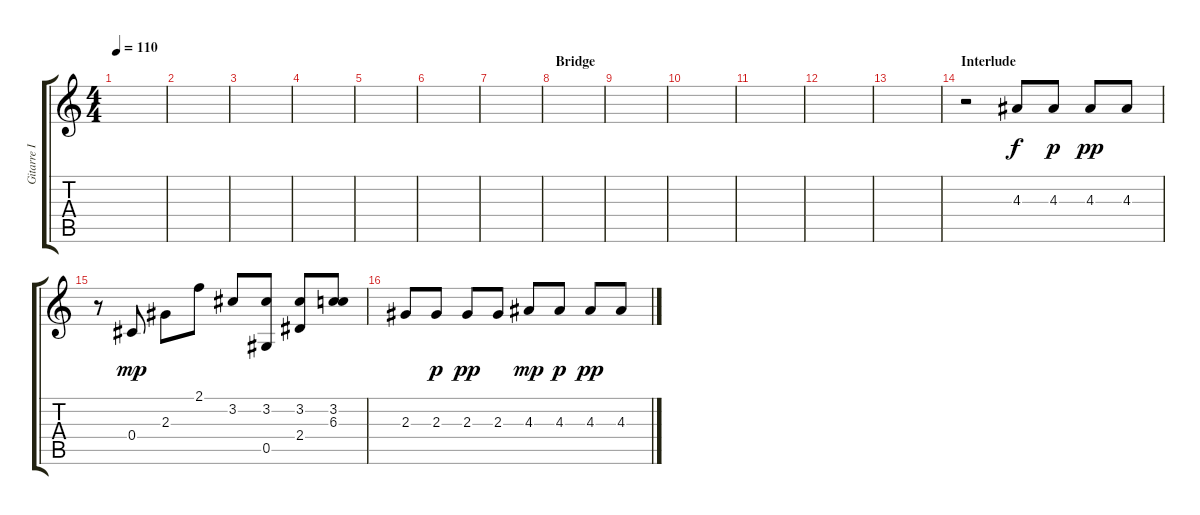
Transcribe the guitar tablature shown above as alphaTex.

\track ("Gitarre I - Echo" "Gitarre I ") {instrument electricguitarjazz}
\staff {score tabs}
\tuning (Eb4 Bb3 Gb3 Db3 Ab2 Eb2) {hide}
\ts (4 4)
\tempo 110
\clef g2
\ks c
|
|
|
|
|
|
|
\section ("" "Bridge")
|
|
|
|
|
|
\section ("" "Interlude")
r.2 4.3.8 4.3.8{dy p} 4.3.8{dy pp} 4.3.8 |
r.8 0.4.8{dy mp} 2.3.8 2.1.8 3.2.8 (3.2 0.5).8 (3.2 2.4).8 (3.2 6.3).8 |
2.3.8 2.3.8{dy p} 2.3.8{dy pp} 2.3.8 4.3.8{dy mp} 4.3.8{dy p} 4.3.8{dy pp} 4.3.8
